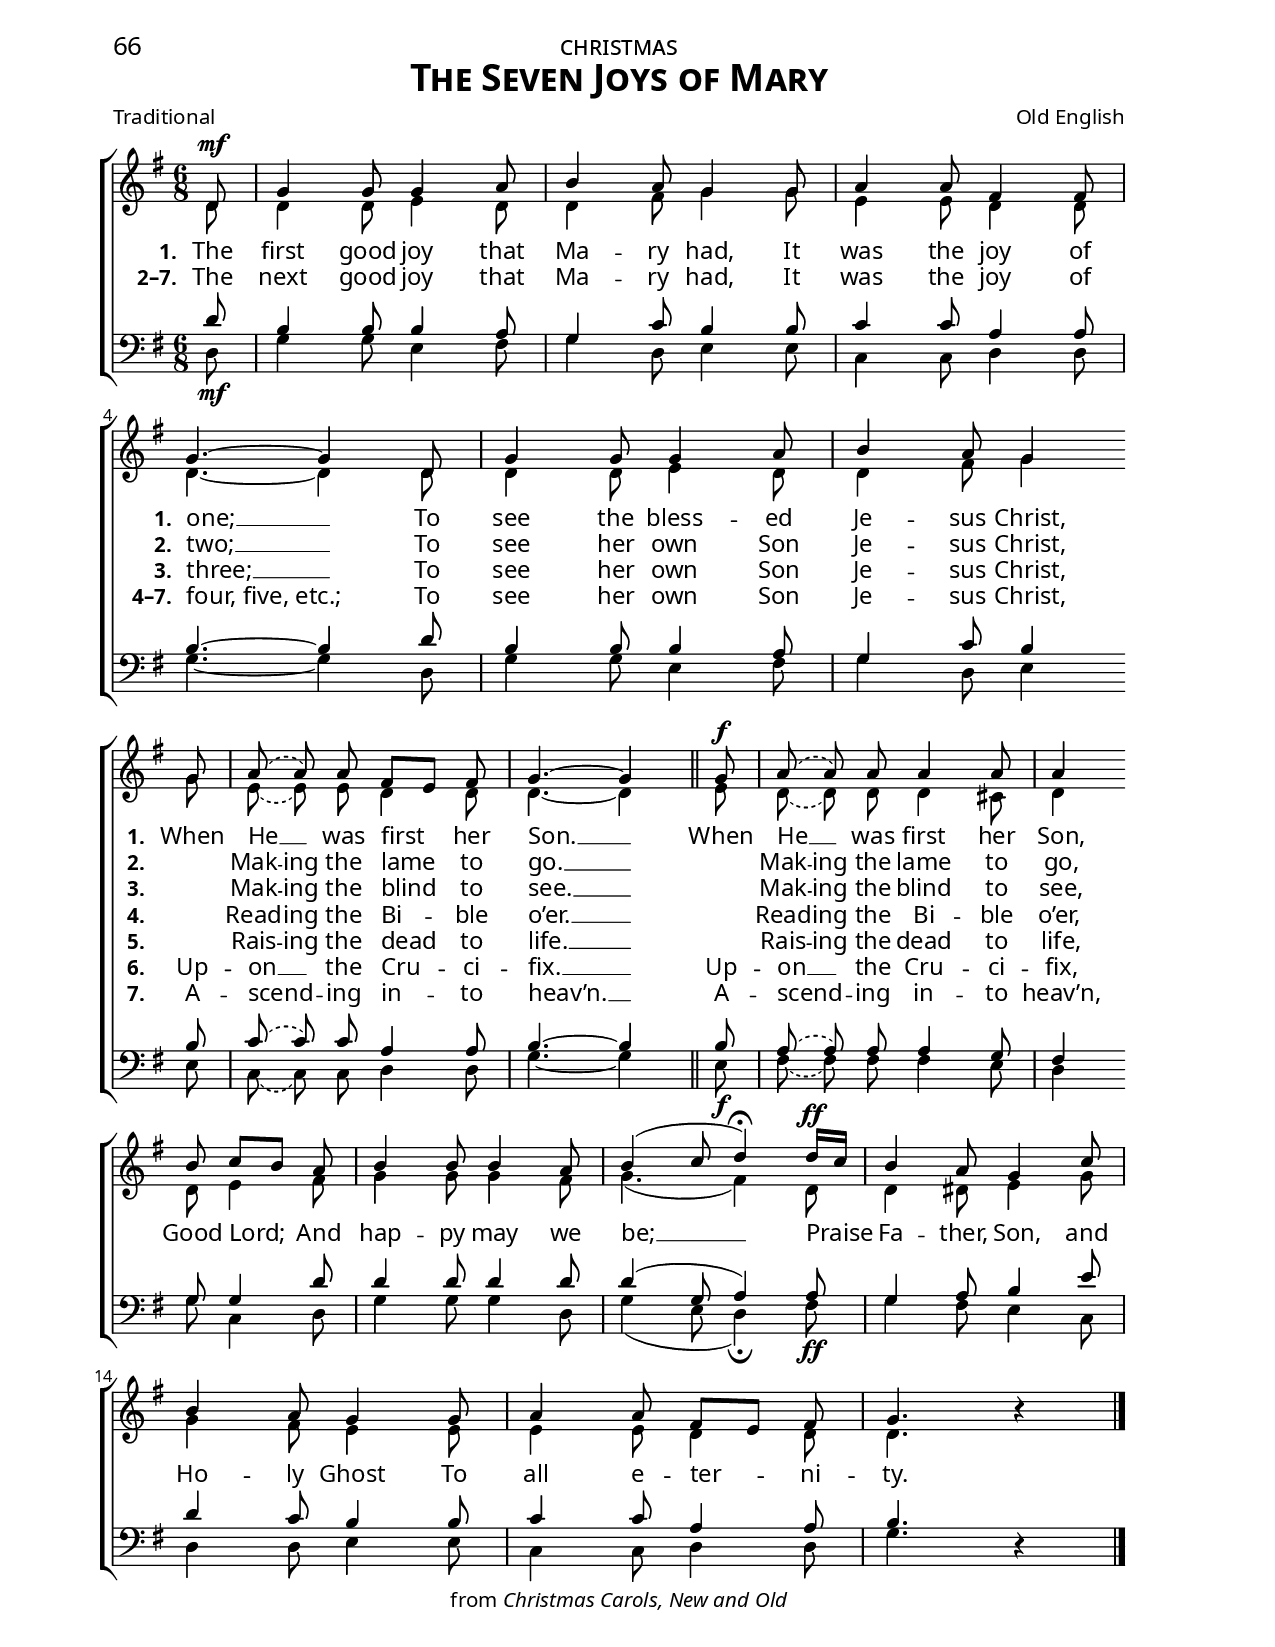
\version "2.14.2"
\include "util.ly"
\header {
  title = \markup{\override #'(font-name . "Garamond Premier Pro Semibold"){ \abs-fontsize #18 \smallCapsOldStyle"The Seven Joys of Mary"}}
  poet = \markup\oldStyleNum"Traditional"
  %composer = \markup { \center-column { "Old English" \oldStyleNum"Arranged by Sir John Stainer (1840–1901)"}}
  composer = \markup\oldStyleNum"Old English"
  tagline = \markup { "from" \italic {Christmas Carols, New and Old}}
}
\paper {
  paper-height = 11\in
  paper-width = 8.5\in
  indent = 0\in
  %system-system-spacing = #'((basic-distance . 10) (padding . 0))
  system-system-spacing =
    #'((basic-distance . 0)
       (minimum-distance . 0)
       (padding . -20)
       (stretchability . 100))
  ragged-last-bottom = ##f
  ragged-bottom = ##f
  two-sided = ##t
  inner-margin = 1\in
  outer-margin = 0.75\in
  top-margin = 0.26\in
  bottom-margin = 0.25\in
  first-page-number = #066
  print-first-page-number = ##t
  headerLine = \markup{\override #'(font-name . "Garamond Premier Pro") \smallCapsOldStyle"christmas"}
  oddHeaderMarkup = \markup\fill-line{
     \override #'(font-name . "Garamond Premier Pro")\abs-fontsize #12.5
     \combine 
        \fill-line{"" \on-the-fly #print-page-number-check-first
        \oldStylePageNum""
        }
        \fill-line{\headerLine}
  }
  evenHeaderMarkup = \markup {
     \override #'(font-name . "Garamond Premier Pro")\abs-fontsize #12.5
     \combine
        \on-the-fly #print-page-number-check-first
        \oldStylePageNum""
        \fill-line{\headerLine}
  }
}
#(set-global-staff-size 18) \paper{ #(define fonts (make-pango-font-tree "Garamond Premier Pro" "Garamond Premier Pro" "Garamond Premier Pro" (/ 18 20))) }
global = {
  \key g \major
  \time 6/8
  \autoBeamOff
  \override DynamicLineSpanner #'staff-padding = #0.0
  \override DynamicLineSpanner #'Y-extent = #'(0 . 0)
}

sopMusic = \relative c' {
  \partial 8 d8^\mf |
  g4 g8 g4 a8 |
  b4 a8 g4 g8 |
  a4 a8 fis4 fis8 | \break
  
  g4.~ g4 d8 |
  g4 g8 g4 a8 |
  b4 a8 g4 | \bar""\break g8 |
  
  \slurDashed a8( a) a8 fis8[ e] fis |
  g4.~ g4 \bar "||"
  g8^\f |
  a8( a) a8 a4 a8 |
  a4 | \bar""\break
  
  \slurSolid
  b8 c[ b] a |
  b4 b8 b4 a8 |
  b4( c8 d4\fermata) d16[^\ff c] |
  
  b4 a8 g4 c8 |
  b4 a8 g4 g8 |
  a4 a8 fis8[ e] fis |
  \partial 8*5 g4. b4\rest \bar "|."
}
sopWords = \lyricmode {
  
}

altoMusic = \relative c' {
  d8 |
  d4 d8 e4 d8 |
  d4 fis8 g4 g8 |
  e4 e8 d4 d8 |
  
  d4.~ d4 d8 |
  d4 d8 e4 d8 |
  d4 fis8 g4 g8 |
  
  \slurDashed
  e8( e) e8 d4 d8 |
  d4.~ d4 |
  e8 |
  d8( d) d8 d4 cis8 |
  d4 |
  
  \slurSolid
  d8 e4 fis8 |
  g4 g8 g4 fis8 |
  g4.( fis4) d8 |
  
  d4 dis8 e4 g8 |
  g4 fis8 e4 e8 |
  e4 e8 d4 d8 |
  d4. s4 \bar "|."
}
altoWords = \lyricmode {
  \dropLyricsVII
  \set stanza = #"1. "
  The first good joy that Ma -- ry had, It was the joy of
  \set stanza = "1. "
  one; __
  To see the bless -- ed Je -- sus Christ,
  \set stanza = "1. "
  When He __ was first her Son. __
  When He __ was first her Son,
  
  Good Lord; And hap -- py may we be; __
  Praise Fa -- ther, Son, and Ho -- ly Ghost To all e -- ter -- ni -- ty.
}
altoWordsII = \lyricmode {
  \dropLyricsVII
  \set stanza = #"2–7. "
  The next good joy that Ma -- ry had, It was the joy of
  \set stanza = "2. "
  two; __
  To see her own Son Je -- sus Christ,
  \set stanza = "2. "
  \set ignoreMelismata = ##t
  "" Mak -- ing the lame _ to go. __ _
  "" Mak -- ing the lame to go,
}
altoWordsIII = \lyricmode {
  \dropLyricsVII
  \repeat unfold 13 { \skip 1}
  \set stanza = "3. "
  three; __ To see her own Son Je -- sus Christ,
  \set stanza = "3. "
  \set ignoreMelismata = ##t
  "" Mak -- ing the blind _ to see. __ _
  "" Mak -- ing the blind to see,
}
altoWordsIV = \lyricmode {
  \dropLyricsVII
  \repeat unfold 13 { \skip 1}
  \set stanza = "4–7. " "four, five, etc.;" To see her own Son Je -- sus Christ,
  \set stanza = "4. "
  \set ignoreMelismata = ##t
  "" Read -- ing the Bi -- _ ble o’er. __ _
  "" Read -- ing the Bi -- ble o’er,
}
altoWordsV = \lyricmode {
  \dropLyricsVII
  \repeat unfold 22 { \skip 1}
  \set stanza = "5. "
  \set ignoreMelismata = ##t
  "" Rais -- ing the dead _ to life. __ _
  "" Rais -- ing the dead to life,
}
altoWordsVI = \lyricmode {
  \dropLyricsVII
  \repeat unfold 22 { \skip 1}
  \set stanza = "6. "
  Up -- on __ the Cru -- ci -- fix. __
  Up -- on __ the Cru -- ci -- fix,
}
altoWordsVII = \lyricmode {
  \dropLyricsVII
  \repeat unfold 22 { \skip 1}
  \set stanza = "7. "
  A -- scend -- ing in -- to heav’n. __
  A -- scend -- ing in -- to heav’n,
}
tenorMusic = \relative c' {
  d8_\mf |
  b4 b8 b4 a8 |
  g4 c8 b4 b8 |
  c4 c8 a4 a8 |
  
  b4.~ b4 d8 |
  b4 b8 b4 a8 |
  g4 c8 b4 b8 |
  
  \slurDashed
  c8( c) c8 a4 a8 |
  b4.~ b4 |
  b8_\f |
  a8( a) a8 a4 g8 |
  fis4 |
  
  \slurSolid
  g8 g4 d'8 |
  d4 d8 d4 d8 |
  d4( g,8 a4) a8_\ff |
  
  g4 a8 b4 e8 |
  d4 c8 b4 b8 |
  c4 c8 a4 a8 |
  b4. s4 \bar "|."
}
tenorWords = \lyricmode {

}

bassMusic = \relative c {
  d8 |
  g4 g8 e4 fis8 |
  g4 d8 e4 e8 |
  c4 c8 d4 d8 |
  
  g4.~ g4 d8 |
  g4 g8 e4 fis8 |
  g4 d8 e4 e8 |
  
  \slurDashed
  c8( c) c8 d4 d8 |
  g4.~ g4 |
  e8 |
  fis8( fis) fis8 fis4 e8 |
  d4 |
  
  \slurSolid
  g8 c,4 d8 |
  g4 g8 g4 d8 |
  g4( e8 d4\fermata) fis8 |
  
  g4 fis8 e4 c8 |
  d4 d8 e4 e8 |
  c4 c8 d4 d8 |
  g4. d4\rest \bar "|."
}
bassWords = \lyricmode {

}

\score {
  <<
   \new ChoirStaff <<
%    \new Lyrics = sopranos \with { \override VerticalAxisGroup #'nonstaff-relatedstaff-spacing = #'((basic-distance . 1)) }
    \new Staff = women <<
      \new Voice = "sopranos" { \voiceOne << \global \sopMusic >> }
      \new Voice = "altos" { \voiceTwo << \global \altoMusic >> }
    >>
    \new Lyrics \with { alignAboveContext = #"women" \override VerticalAxisGroup #'nonstaff-relatedstaff-spacing = #'((basic-distance . 1))} \lyricsto "sopranos" \sopWords
    \new Lyrics = "altosVII"  \with { alignBelowContext = #"women" \override VerticalAxisGroup #'nonstaff-relatedstaff-spacing = #'((basic-distance . 1))} \lyricsto "sopranos" \altoWordsVII
    \new Lyrics = "altosVI"  \with { alignBelowContext = #"women" \override VerticalAxisGroup #'nonstaff-relatedstaff-spacing = #'((basic-distance . 1))} \lyricsto "sopranos" \altoWordsVI
    \new Lyrics = "altosV"  \with { alignBelowContext = #"women" \override VerticalAxisGroup #'nonstaff-relatedstaff-spacing = #'((basic-distance . 1))} \lyricsto "sopranos" \altoWordsV
    \new Lyrics = "altosIV"  \with { alignBelowContext = #"women" \override VerticalAxisGroup #'nonstaff-relatedstaff-spacing = #'((basic-distance . 1))} \lyricsto "sopranos" \altoWordsIV
    \new Lyrics = "altosIII"  \with { alignBelowContext = #"women" \override VerticalAxisGroup #'nonstaff-relatedstaff-spacing = #'((basic-distance . 1))} \lyricsto "sopranos" \altoWordsIII
    \new Lyrics = "altosII"  \with { alignBelowContext = #"women" \override VerticalAxisGroup #'nonstaff-relatedstaff-spacing = #'((basic-distance . 1))} \lyricsto "sopranos" \altoWordsII
    \new Lyrics = "altos"  \with { alignBelowContext = #"women" \override VerticalAxisGroup #'nonstaff-relatedstaff-spacing = #'((basic-distance . 1))} \lyricsto "sopranos" \altoWords
   \new Staff = men <<
      \clef bass
      \new Voice = "tenors" { \voiceOne << \global \tenorMusic >> }
      \new Voice = "basses" { \voiceTwo << \global \bassMusic >> }
    >>
    \new Lyrics \with { alignAboveContext = #"men" \override VerticalAxisGroup #'nonstaff-relatedstaff-spacing = #'((basic-distance . 1)) } \lyricsto "tenors" \tenorWords
    \new Lyrics \with { alignBelowContext = #"men" \override VerticalAxisGroup #'nonstaff-relatedstaff-spacing = #'((basic-distance . 1)) } \lyricsto "basses" \bassWords
  >>
%    \new PianoStaff << \new Staff { \new Voice { \pianoRH } } \new Staff { \clef "bass" \pianoLH } >>
  >>
  \layout {
  \context {
    \Lyrics
    \override LyricText #'font-size = #1.3
  }
    \context {
      \Score
      %\override SpacingSpanner #'base-shortest-duration = #(ly:make-moment 1 8)
      %\override SpacingSpanner #'common-shortest-duration = #(ly:make-moment 1 4)
    }
    \context {
      % Remove all empty staves
      % \Staff \RemoveEmptyStaves \override VerticalAxisGroup #'remove-first = ##t
    }
    \context {
      \Lyrics
      \override LyricText #'X-offset = #center-on-word
    }
  }
}

